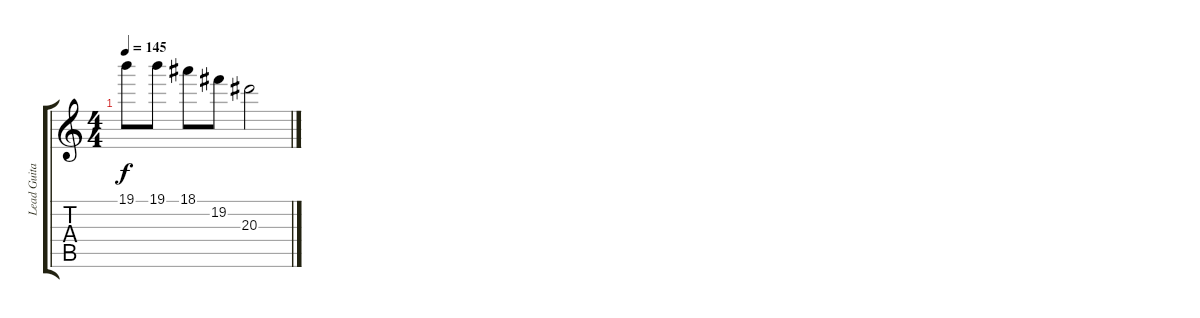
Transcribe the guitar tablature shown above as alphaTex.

\track ("Lead Guitar" "Lead Guita") {instrument distortionguitar}
\staff {score tabs}
\tuning (E4 B3 G3 D3 A2 E2) {hide}
\ts (4 4)
\tempo 145
\clef g2
\ks c
19.1{t}.8{dy f} 19.1.8 18.1.8 19.2.8 20.3.2
